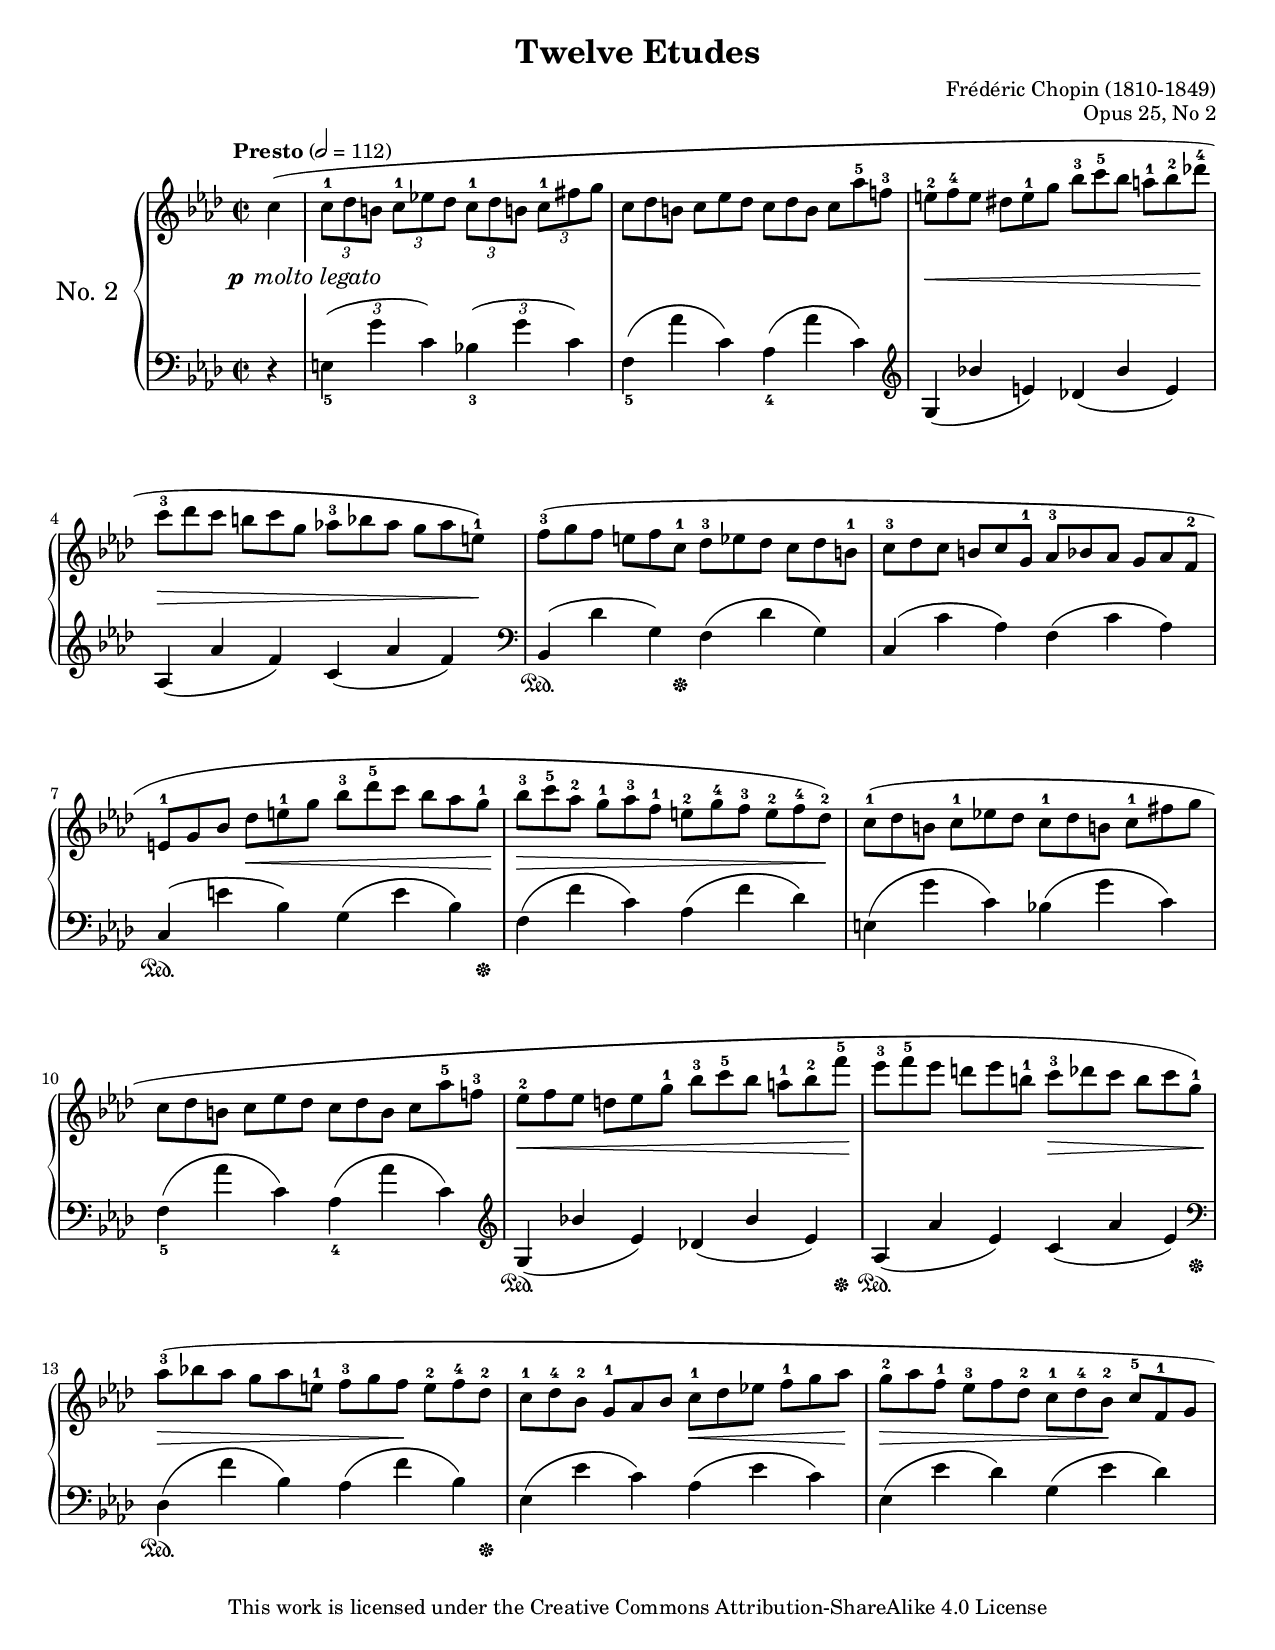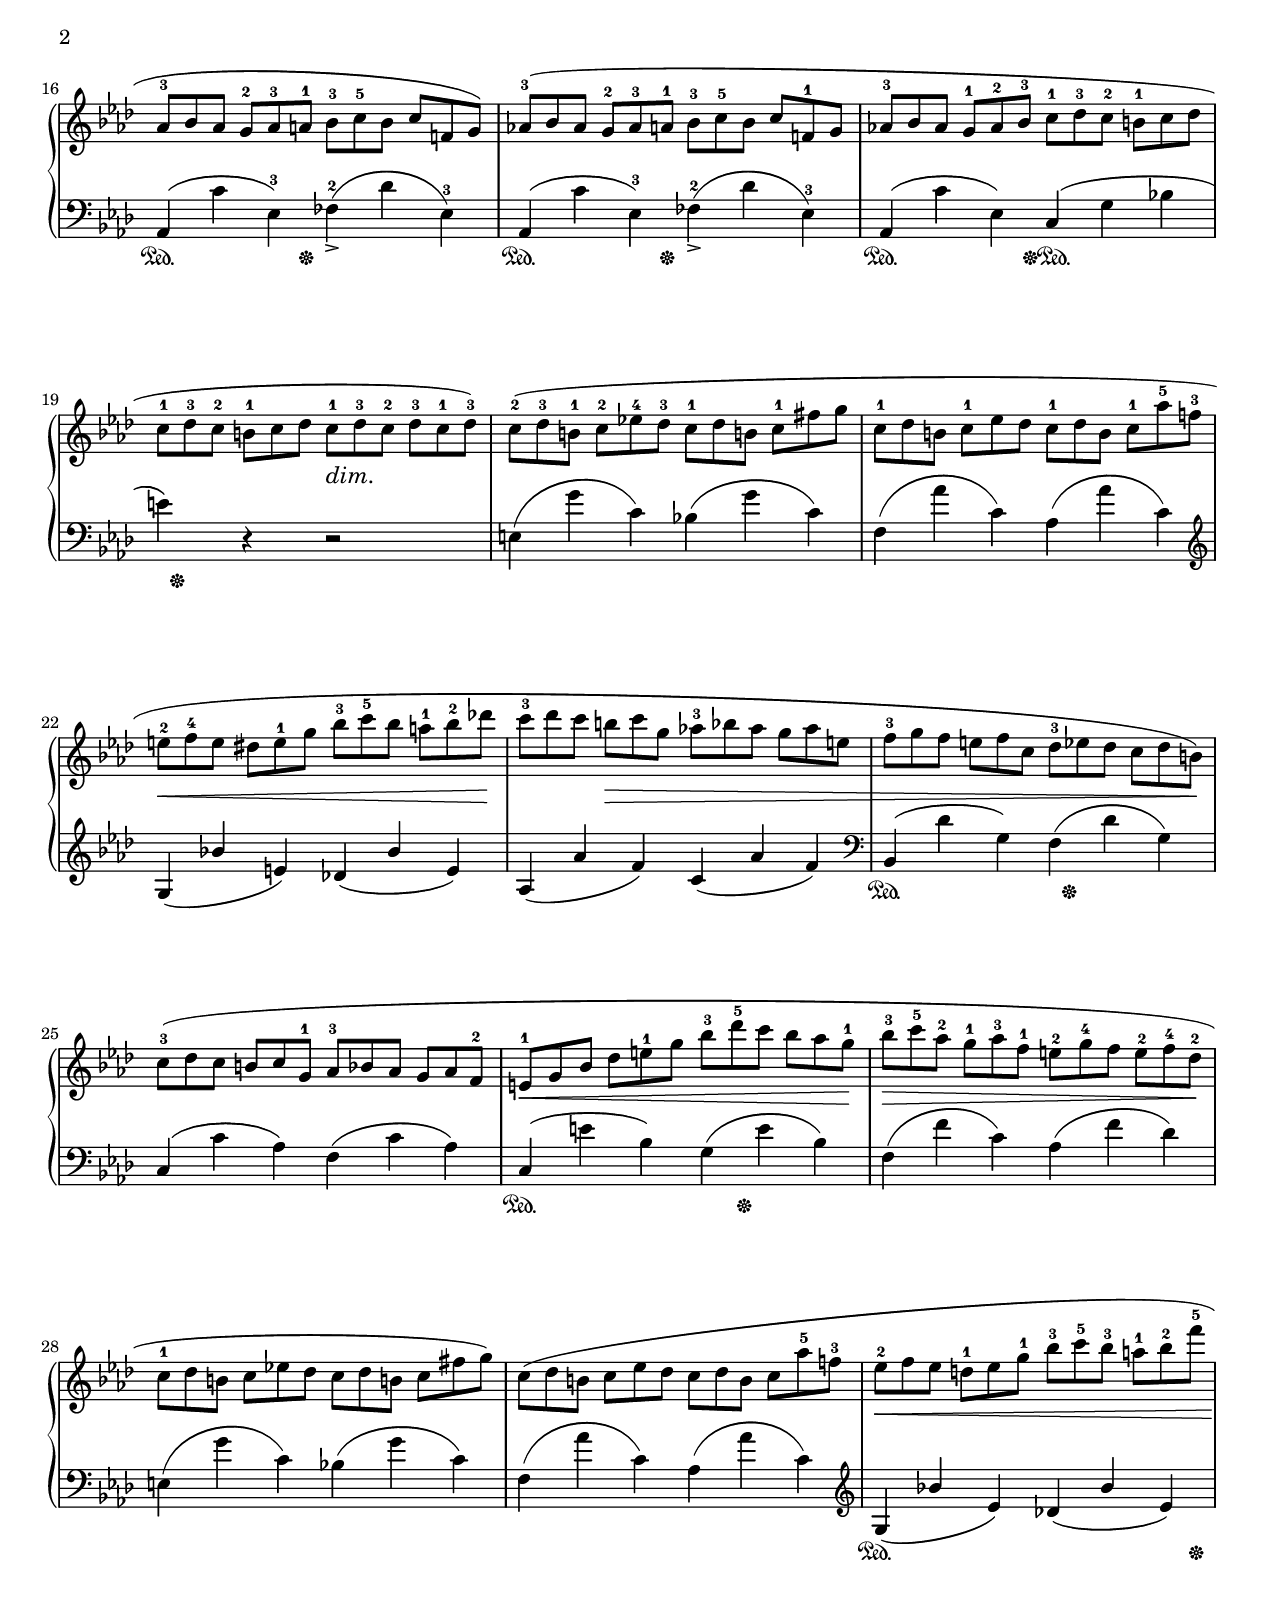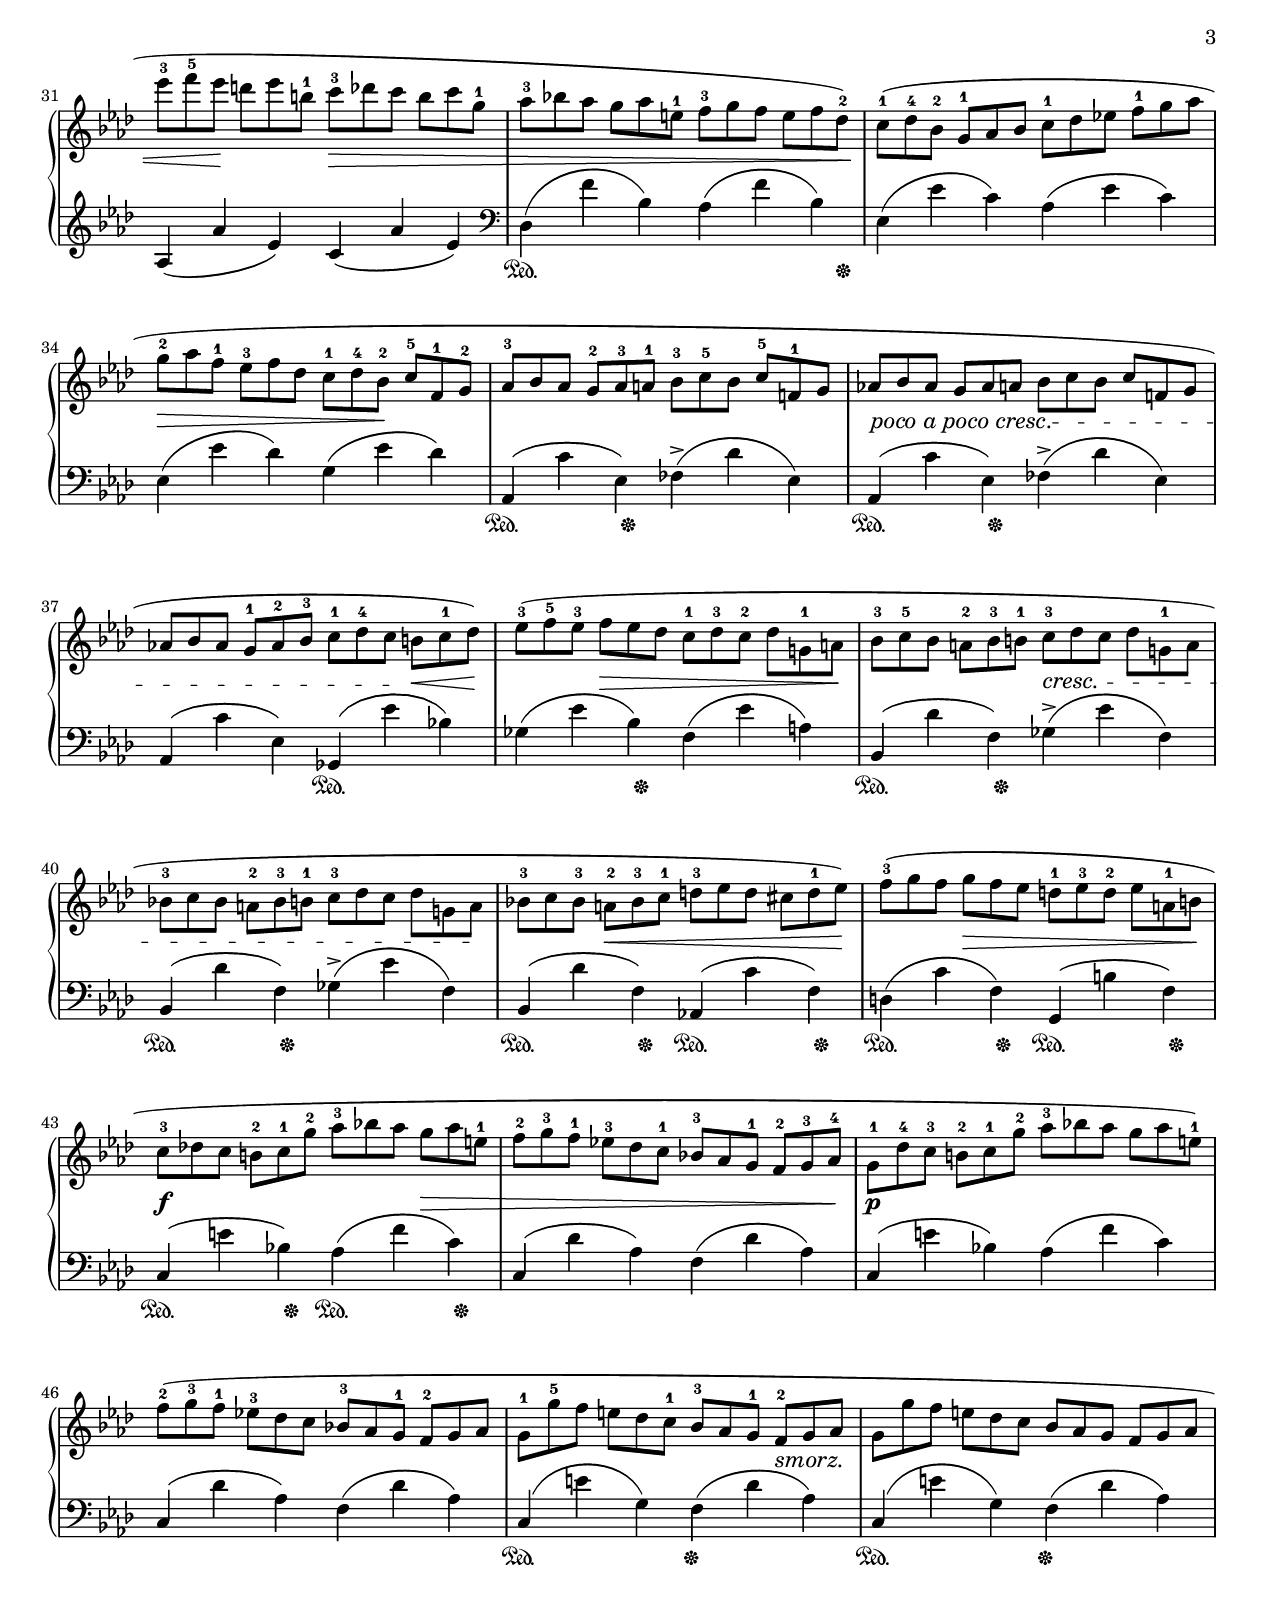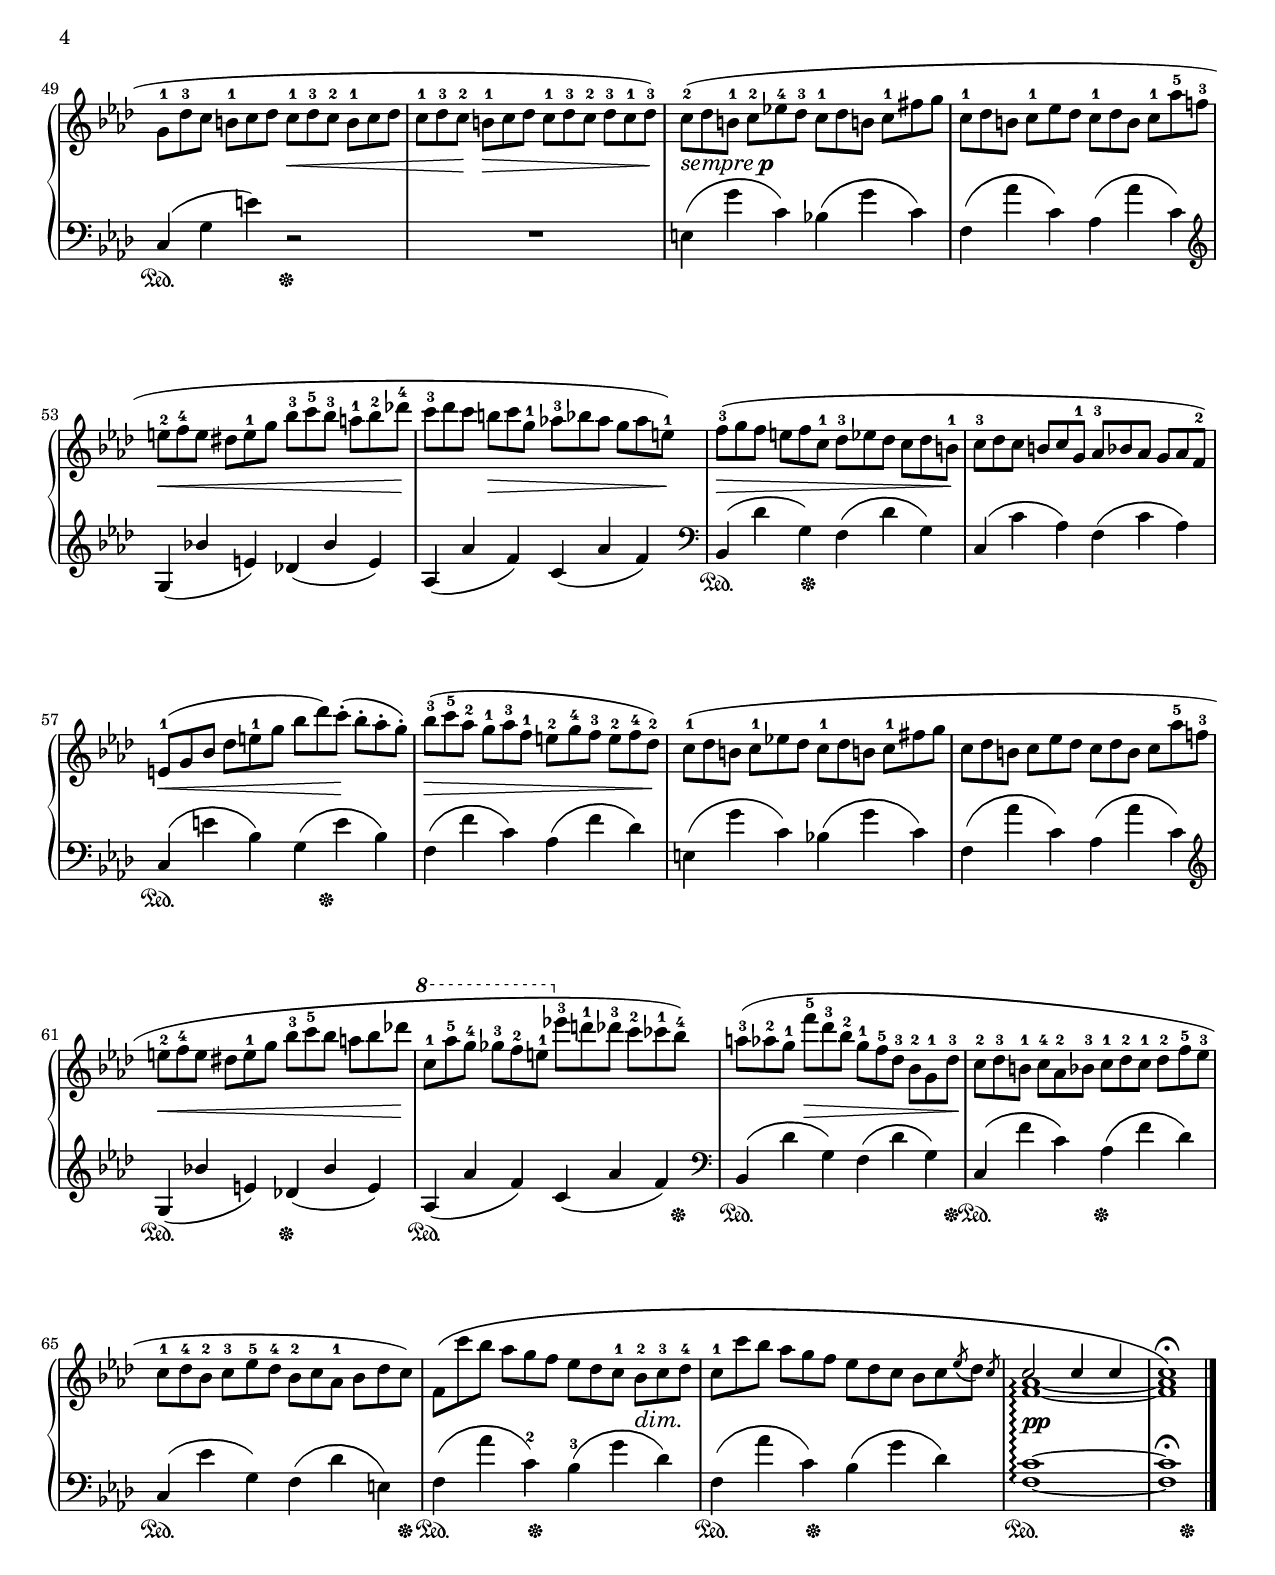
\version "2.24.1"
\language "english"

\include "includes/header-paper.ily"
%...+....1....+....2....+....3....+....4....+....5....+....6....+....7....+....
\version "2.24.1"

\include "global-variables.ily"

%%% Positions and shapes %%%

slurShapeA = \shape #'(
                        ((0 . 0) (0 . 0) (0 . 0) (3 . 0))
                        ((0 . 0) (0 . 0) (0 . 0) (0 . 0))
                      )
                      \etc
slurShapeB = \shape #'(
                        ((0 . -1) (0 . 0.5) (0 . 0.5) (0 . -1.5))
                        ((0 . 0) (0 . 0) (0 . 0) (0 . 0))
                      )
                      \etc
slurShapeC = \shape #'(
                        ((0 . 0) (0 . 0) (0 . 1.5) (0 . 0))
                        ((0 . 0) (0 . 0) (0 . 0) (0 . 0))
                      )
                      \etc
slurShapeD = \shape #'(
                        ((0 . 0) (0 . 0) (0 . 0) (3 . 0))
                        ((0 . -0.25) (0 . 0.5) (0 . 0.5) (0 . 0))
                      )
                      \etc
slurShapeE = \shape #'(
                        ((0 . 0) (0 . 0) (0 . 0) (3 . 0))
                        ((0 . -1.5) (0 . 0.5) (0 . 0.25) (0 . -0.5))
                      )
                      \etc
slurShapeF = \shape #'(
                        ((0 . -1.25) (0 . 1.5) (0 . 0) (0 . 0))
                        ((0 . 0) (0 . 0) (0 . 0) (0 . 0))
                      )
                      \etc
slurShapeG = \shape #'(
                        ((0 . 0) (0 . 0) (0 . 0) (0 . 0))
                        ((0 . -3) (2 . 1.5) (0 . 1) (0 . 0))
                      )
                      \etc
slurShapeH = \shape #'(
                        ((0 . 0) (0 . 0) (0 . 0) (0 . 0))
                        ((0 . 0) (0 . 0) (-2 . 1.5) (0 . -3))
                      )
                      \etc
                      
slurPositionA = \tweak positions #'(4 . 0) \etc
slurPositionB = \tweak positions #'(3 . 0) \etc

%%% Music %%%

global = {
  \time 2/2
  \set Timing.beamExceptions = #'()
  \set Timing.baseMoment = #(ly:make-moment 1/4)
  \set Timing.beatStructure = 1,1,1,1
  \key f \minor
  \accidentalStyle piano
}

rightHand = \relative c'' {
  \clef treble
  \global
  \override Fingering.avoid-slur = #'inside
  \tempo "Presto" 2 = 112

  \partial 4 c4(
  \tuplet 3/2 4 { c8-1 df b  c-1 ef df  c-1 df b  c-1 fs g } |
  \scaleDurations 2/3 {
    c,8 df b  c ef df  c df b  c af'-5 f-3 |
    e8-2 f-4 e  ds e-1 g  bf-3 c-5 bf  a-1 bf-2 df-4 |
    c8-3 df c  b c g  af-3 bf af  g af e-1) |
    f8-\slurShapeG (-3 g f  e f c-1  df-3 ef df  c df b-1 |
    c8-3 df c  b c g-1  af-3 bf af  g af f-2 |
    e8-1 g bf  df e-1 g  bf-3 df-5 c  bf af g-1 |
    bf8-3 c-5 af-2  g-1 af-3 f-1  e-2 g-4 f-3  e-2 f-4 df)-2 |
    
    \barNumberCheck 9
    c8-\slurShapeH (-1 df b  c-1 ef df  c-1 df b  c-1 fs g |
    c,8 df b  c ef df  c df b  c af'-5 f-3 |
    ef8-2 f ef  d ef g-1  bf-3 c-5 bf  a-1 bf-2 f'-5 |
    ef8-3 f-5 ef  d ef b-1  c-3 df c  b c g)-1 |
    af8-3( bf af  g af e-1  f-3 g f  e-2 f-4 df-2 |
    c8-1 df-4 bf-2  g-1 af bf  c-1 df ef  f-1 g af |
    g8-2 af f-1  ef-3 f df-2  c-1 df-4 bf-2  c-5 f,-1 g |
    af8-3 bf af  g-2 af-3 a-1  bf-3 c-5 bf  c f, g) |
    
    \barNumberCheck 17
    af8(-3 bf af  g-2 af-3 a-1  bf-3 c-5 bf  c f,-1 g |
    af8-3 bf af  g-1 af-2 bf-3  c-1 df-3 c-2  b-1 c df |
    c8-1 df-3 c-2  b-1 c df  c-1 df-3 c-2  df-3 c-1 df)-3 |
    c8-2-\slurShapeA ( df-3 b-1  c-2 ef-4 df-3  c-1 df b  c-1 fs g |
    c,8-1 df b  c-1 ef df  c-1 df b  c-1 af'-5 f-3 |
    e8-2 f-4 e  ds e-1 g  bf-3 c-5 bf  a-1 bf-2 df |
    c8-3 df c  b c g  af-3 bf af  g af e |
    f8-3 g f  e f c  df-3 ef df  c df b) |
    
    \barNumberCheck 25
    c8-\slurShapeB (-3 df c  b c g-1  af-3 bf af  g af f-2 |
    e8-1 g bf  df e-1 g  bf-3 df-5 c  bf af g-1 |
    bf8-3 c-5 af-2  g-1 af-3 f-1  e-2 g-4 f  e-2 f-4 df-2 |
    c8-1 df b  c ef df  c df b  c fs g) |
    c,8-\slurShapeC ( df b  c ef df  c df b  c af'-5 f-3 |
    ef8-2 f ef  d-1 ef g-1  bf-3 c-5 bf-3  a-1 bf-2 f'-5 |
    ef8-3 f-5 ef  d ef b-1  c-3 df c  b c g-1 |
    af-3 bf af  g af e-1  f-3 g f  e f df-2) |
    
    \barNumberCheck 33
    c8(-1 df-4 bf-2  g-1 af bf  c-1 df ef  f-1 g af |
    g8-2 af f-1  ef-3 f df  c-1 df-4 bf-2  c-5 f,-1 g-2 |
    af8-3 bf af  g-2 af-3 a-1  bf-3 c-5 bf  c-5 f,-1 g |
    af8 bf af  g af a  bf c bf  c f, g |
    af8 bf af  g-1 af-2 bf-3  c-1 df-4 c  b c-1 df) |
    \stemDown
    ef8-3( f-5 ef-3  f ef df   c-1 df-3 c-2  df g,-1 a |
    bf8-3 c-5 bf  a-2 bf-3 b-1  c-3 df c  df g,-1 a |
    bf8-3 c bf  a-2 bf-3 b-1  c-3 df c  df g, a |
    
    \barNumberCheck 41
    bf8-3 c bf-3  a-2 bf-3 c-1  d-3 ef d  cs d-1 ef) |
    f8-3( g f  g f ef  d-1 ef-3 d-2  ef a,-1 b |
    c8-3 df c  b-2 c-1 g'-2  af-3 bf af  g af e-1 |
    \stemNeutral
    f-2 g-3 f-1  ef-3 df c-1  bf-3 af g-1 f-2 g-3 af-4 |
    g-1 df'-4 c-3  b-2 c-1 g'-2  af-3 bf af  g af e-1)
    f-2( g-3 f-1  ef-3 df c  bf-3 af g-1 f-2 g af |
    g8-1 g'-5 f  e df c-1  bf-3 af g-1  f-2 g af |
    g8 g' f  e df c  bf af g  f g af |
    
    \barNumberCheck 49
    g8-1 df'-3 c  b-1 c df  c-1 df-3 c-2  b-1 c df |
    c-1 df-3 c-2  b-1 c df  c-1 df-3 c-2  df-3 c-1 df-3) |
    c8-\slurShapeD (-2 df b-1  c-2 ef-4 df-3  c-1 df b  c-1 fs g |
    c,8-1 df b c-1 ef df c-1 df b c-1 af'-5 f-3 |
    e8-2 f-4 e  ds e-1 g  bf-3 c-5 bf-3  a-1 bf-2 df-4 |
    c8-3 df c  b c g-1 af-3 bf af  g af e)-1 |
    f8(-3 g f  e f c-1  df-3 ef df  c df b-1 |
    c8-3 df c  b c g-1  af-3 bf af  g af f)-2 |
    
    \barNumberCheck 57
    e8(-1 g bf  df e-1 g  bf df) c-.(  bf-. af-. g-.) |
    bf8(-3 c-5 af-2  g-1 af-3 f-1  e-2 g-4 f-3  e-2 f-4 df)-2 |
    c8-\slurShapeE (-1 df b  c-1 ef df c-1 df b  c-1 fs g |
    c,8 df b  c ef df  c df b  c af'-5 f-3 |
    e8-2 f-4 e  ds e-1 g  bf-3 c-5 bf  a bf df |
    \ottava 1 c-1 af'-5 g-4  gf-3 f-2 e-1  \ottava 0 ef-3 d-1 df-3  
      c-2 cf-1 bf-4) |
    a-\slurShapeF (-3 af-2 g-1  f'-5 df-3 bf-2  g-1 f-5 df-3  bf-2 g-1 df'-3 |
    c8-2 df-3 b-1  c-4 af-2 bf-3  c-1 df-2 c-1  df-2 f-5 ef-3 |
    
    \barNumberCheck 65
    c8-1 df-4 bf-2  c-3 ef-5 df-4  bf-2 c af-1  bf df c) |
    f,8-\slurPositionA \( c'' bf  af g f  ef df c-1  bf-2 c-3 df-4 |
    c8-1 c' bf  af g f  ef df c  bf c \afterGrace { \acciaccatura { ef8 } df8 }
      { \slashFlag c8 } |
  }
  << 
    { \voiceOne c2 c4 c | c1\)\fermata | } 
    \new Voice { \voiceTwo <f, af>1~\arpeggio | q | } 
  >>
  \bar "|."
}

leftHand = \relative e {
  \clef bass
  \global
  
  \partial 4 r4
  \omit TupletBracket
  \tupletUp
  \tuplet 3/2 2 { e4(_5 g' c,)  bf(_3 g' c,) } |
  \scaleDurations 2/3 {
    f,4(_5 af' c,)  af(_4 af' c,) |
    \stemUp
    \clef treble g4( bf' e,)  df( bf' e,) |
    af,4( af' f)  c( af' f) |
    \stemNeutral
    \clef bass bf,,4( df' g,)  f( df' g,) |
    c,4( c' af)  f( c' af) |
    c,4( e' bf)  g( e' bf) |
    f4( f' c)  af( f' df) |
    
    \barNumberCheck 9
    e,4( g' c,)  bf( g' c,) |
    f,4(_5 af' c,)  af(_4 af' c,) |
    \stemUp
    \clef treble g4( bf' ef,)  df( bf' ef,) |
    af,4( af' ef)  c( af' ef) |
    \stemNeutral
    \clef bass df,4( f' bf,)  af( f' bf,) |
    ef,4( ef' c)  af( ef' c) |
    ef,4( ef' df)  g,( ef' df) |
    af,4( c' ef,)-3  ff(_>-2 df' ef,)-3 |
    
    \barNumberCheck 17
    af,4( c' ef,)-3  ff(_>-2 df' ef,)-3 |
    af,4( c' ef,)  c( g' bf |
  }
  e4) r r2 |
  \scaleDurations 2/3 {
    e,4( g' c,)  bf( g' c,) |
    f,4( af' c,)  af( af' c,) |
    \stemUp
    \clef treble g4( bf' e,)  df( bf' e,) |
    af,4( af' f)  c( af' f) |
    \stemNeutral
    \clef bass bf,,4( df' g,)  f( df' g,) |
    
    \barNumberCheck 25
    c,4( c' af)  f( c' af) |
    c,4( e' bf)  g( e' bf) |
    f4( f' c)  af( f' df) |
    e,4( g' c,)  bf( g' c,) |
    f,4( af' c,)  af( af' c,) |
    \stemUp
    \clef treble g4( bf' ef,)  df( bf' ef,) |
    af,4( af' ef)  c( af' ef) |
    \stemNeutral
    \clef bass df,4( f' bf,)  af( f' bf,) |
    
    \barNumberCheck 33
    ef,4( ef' c)  af( ef' c) |
    ef,4( ef' df)  g,( ef' df) |
    af,4( c' ef,)  ff->( df' ef,) |
    af,4( c' ef,)  ff->( df' ef,) |
    af,4( c' ef,)  gf,( ef'' bf) |
    gf4( ef' bf)  f( ef' a,) |
    bf,4( df' f,)  gf->( ef' f,) |
    bf,4( df' f,)  gf->( ef' f,) |
    
    \barNumberCheck 41
    bf,4( df' f,)  af,( c' f,) |
    d4( c' f,)  g,( b' f) |
    c4( e' bf)  af( f' c) |
    c,4( df' af)  f( df' af) |
    c,4( e' bf)  af( f' c) |
    c,4( df' af)  f( df' af) |
    c,4( e' g,) f( df' af) |
    c,4( e' g,) f( df' af) |
    
    \barNumberCheck 49
    c,4-\slurPositionB ( g' e')
  }
  r2 |
  R1 |
  \scaleDurations 2/3 {
    e,4( g' c,)  bf( g' c,) |
    f,4( af' c,)  af( af' c,) |
    \stemUp
    \clef treble g4( bf' e,)  df( bf' e,) |
    af,4( af' f)  c( af' f) |
    \stemNeutral
    \clef bass bf,,4( df' g,)  f( df' g,) |
    c,4( c' af)  f( c' af) |
    
    \barNumberCheck 57
    c,4( e' bf)  g( e' bf) |
    f4( f' c)  af( f' df) |
    e,4( g' c,)  bf( g' c,) |
    f,4( af' c,)  af( af' c,) |
    \stemUp
    \clef treble g4( bf' e,)  df( bf' e,) |
    af,4( af' f)  c( af' f) |
    \stemNeutral
    \clef bass bf,,4( df' g,)  f( df' g,) |
    c,4( f' c)  af( f' df) |
    
    \barNumberCheck 65
    c,4( ef' g,)  f( df' e,) |
    f4( af' c,)-2  bf(-3 g' df) |
    f,4( af' c,)  bf( g' df) |
  }
  <f, c'>1~\arpeggio |
  q\fermata |
}

dynamics = {
  \override TextScript.Y-offset = -0.5
  \partial 4 \tag layout { s4-\tweak X-offset -4 ^\pMoltoLegato }
             \tag midi   { s4\p }
  s1 * 2 |
  s2...\< s16\! |
  s2...\> s16\! |
  s1 * 2 |
  s4 s2\< s8. s16\! |
  s2...\> s16\! |
  
  \barNumberCheck 9
  s1 * 2 |
  s2...\< s16\! |
  s2 s4..\> s16\! |
  s2\> s8. s16\! s4 |
  s2 s4..\< s16\! |
  s2\> s8. s16\! s4 |
  s1 |
  
  \barNumberCheck 17
  s1 * 2 |
  s2 s^\dimMarkup |
  s1 * 2 |
  s2...\< s16\! |
  s4 s2.\> |
  s2... s16\! |
  
  \barNumberCheck 25
  s1 |
  s2...\< s16\! |
  s2...\> s16\! |
  s1 * 2 |
  s1\< |
  s8. s16\! s4 s2\> |
  s2... s16\! |
  
  \barNumberCheck 33
  s1 |
  s2\> s8. s16\! s4 |
  s1 |
  \pocoAPocoCresc s1\startTextSpan |
  s2 s8. s16\stopTextSpan s8.\< s16\! |
  s4 s2\> s8. s16\! |
  s2 s\cresc |
  s2... s16\! |
  
  \barNumberCheck 41
  s4 s2\< s8. s16\! |
  s4 s2\> s8. s16\! |
  s2.\f s4\> |
  s2... s16\! |
  s1\p |
  s1 |
  s2. s4^\smorz |
  s1 | 
  
  \barNumberCheck 49
  s2 s\< |
  s8. s16\! s2\> s8. s16\! |
  \tag layout { s1^\sempreP | }
  \tag midi   { s1\p | }
  s1 | 
  s2...\< s16\! |
  s4 s2\> s8. s16\! |
  s2...\> s16\! |
  s1 |
  
  \barNumberCheck 57
  s2\< s8. s16\! s4 |
  s2...\> s16\! |
  s1 * 2 |
  s2...\< s16\! |
  s1 |
  s4 s2\> s8. s16\! |
  s1 |
  
  \barNumberCheck 65
  s1 |
  s2. s4^\dimMarkup |
  s1 |
  s1-\tweak X-offset 0.25 \pp |
}

pedal = {
  \partial 4 s4
  s1 * 4 |
  s4..\sd s16\su s2 |
  s1 |
  s2...\sd s16\su |
  s1 |
  
  \barNumberCheck 9
  s1 * 2 |
  s2...\sd s16\su |
  s2...\sd \override SustainPedal.Y-offset = 2 s16\su |
  s2...\sd s16\su |
  \revert SustainPedal.Y-offset
  s1 * 2 |
  s4..\sd s16\su s2 |
  
  \barNumberCheck 17
  s4..\sd s16\su s2 |
  s2\sd s\su\sd |
  s16 s\su s8 s2. |
  s1 * 4 |
  s2\sd s16 s8.\su s4 |
  
  \barNumberCheck 25
  s1 |
  s2\sd s8 s4.\su |
  s1 * 3 |
  s2...\sd s16\su |
  s1 |
  s2...\sd s16\su |
  
  \barNumberCheck 33
  s1 * 2 |
  s4\sd s8 s\su s2 |
  s4\sd s8 s\su s2 |
  s2 s\sd |
  s4. s8\su s2 |
  s4\sd s8 s\su s2 |
  s4\sd s8 s\su s2 |
  
  \barNumberCheck 41
  \repeat unfold 3 { s4\sd s8 s\su s4\sd s8 s\su | }
  s1 * 3 |
  s2\sd s\su |
  s2\sd s\su |
  
  \barNumberCheck 49
  s2\sd s\su |
  s1 * 5 |
  s4\sd s8 s\su s2 |
  s1 |
  
  \barNumberCheck 57
  s2\sd s8 s\su s4 |
  s1 * 3 |
  s2\sd s\su |
  s2...\sd \override SustainPedal.Y-offset = 2 s16\su |
  s2...\sd s16\su |
  s2\sd s\su |
  \revert SustainPedal.Y-offset
  
  \barNumberCheck 65
  s2...\sd s16\su |
  s4\sd s8 s\su s2 |
  s4\sd s8 s\su s2 |
  s1\sd |
  s2 s\su |
}

forceBreaks = {
  \partial 4 s4\noBreak
  \repeat unfold 5 { s1\noBreak s1\noBreak s1\break } \pageBreak
  \barNumberCheck 16
  \repeat unfold 5 { s1\noBreak s1\noBreak s1\break } \pageBreak
  \barNumberCheck 31
  \repeat unfold 6 { s1\noBreak s1\noBreak s1\break } \pageBreak
  \barNumberCheck 49
  \repeat unfold 3 { s1\noBreak s1\noBreak s1\noBreak s1\break }
  s1\noBreak s1\noBreak s1\noBreak s1\break\noPageBreak
  \barNumberCheck 65
  s1\noBreak s1\noBreak s1\noBreak s1\noBreak s1\pageBreak
}

etudeTwoHeader = \header {
  title = "Twelve Etudes"
  composer = "Frédéric Chopin (1810-1849)"
  opus = "Opus 25, No 2"
}

etudeTwoMusic = \score {
  \header {
      opus = "Opus 25, No 2"
  }
  \keepWithTag layout
  \new PianoStaff \with { instrumentName = \markup \huge "No. 2" } <<
    \set PianoStaff.connectArpeggios = ##t
    \new Staff = "upper" \rightHand
    \new Dynamics \dynamics
    \new Staff = "lower" \leftHand
    \new Dynamics \pedal
    \new Devnull \forceBreaks
  >>
}

etudeTwoMidi = \book {
  \bookOutputName "etude-op25-no2"
  \score { 
    \keepWithTag midi
    <<
      \new Staff = "upper" << \rightHand \dynamics \pedal >>
      \new Staff = "lower" << \leftHand \dynamics \pedal >>
    >>
    \midi {}
  }
}


% \noPointAndClick % <-- uncomment me for smaller PDF size

\etudeTwoMusic
\etudeTwoMidi
